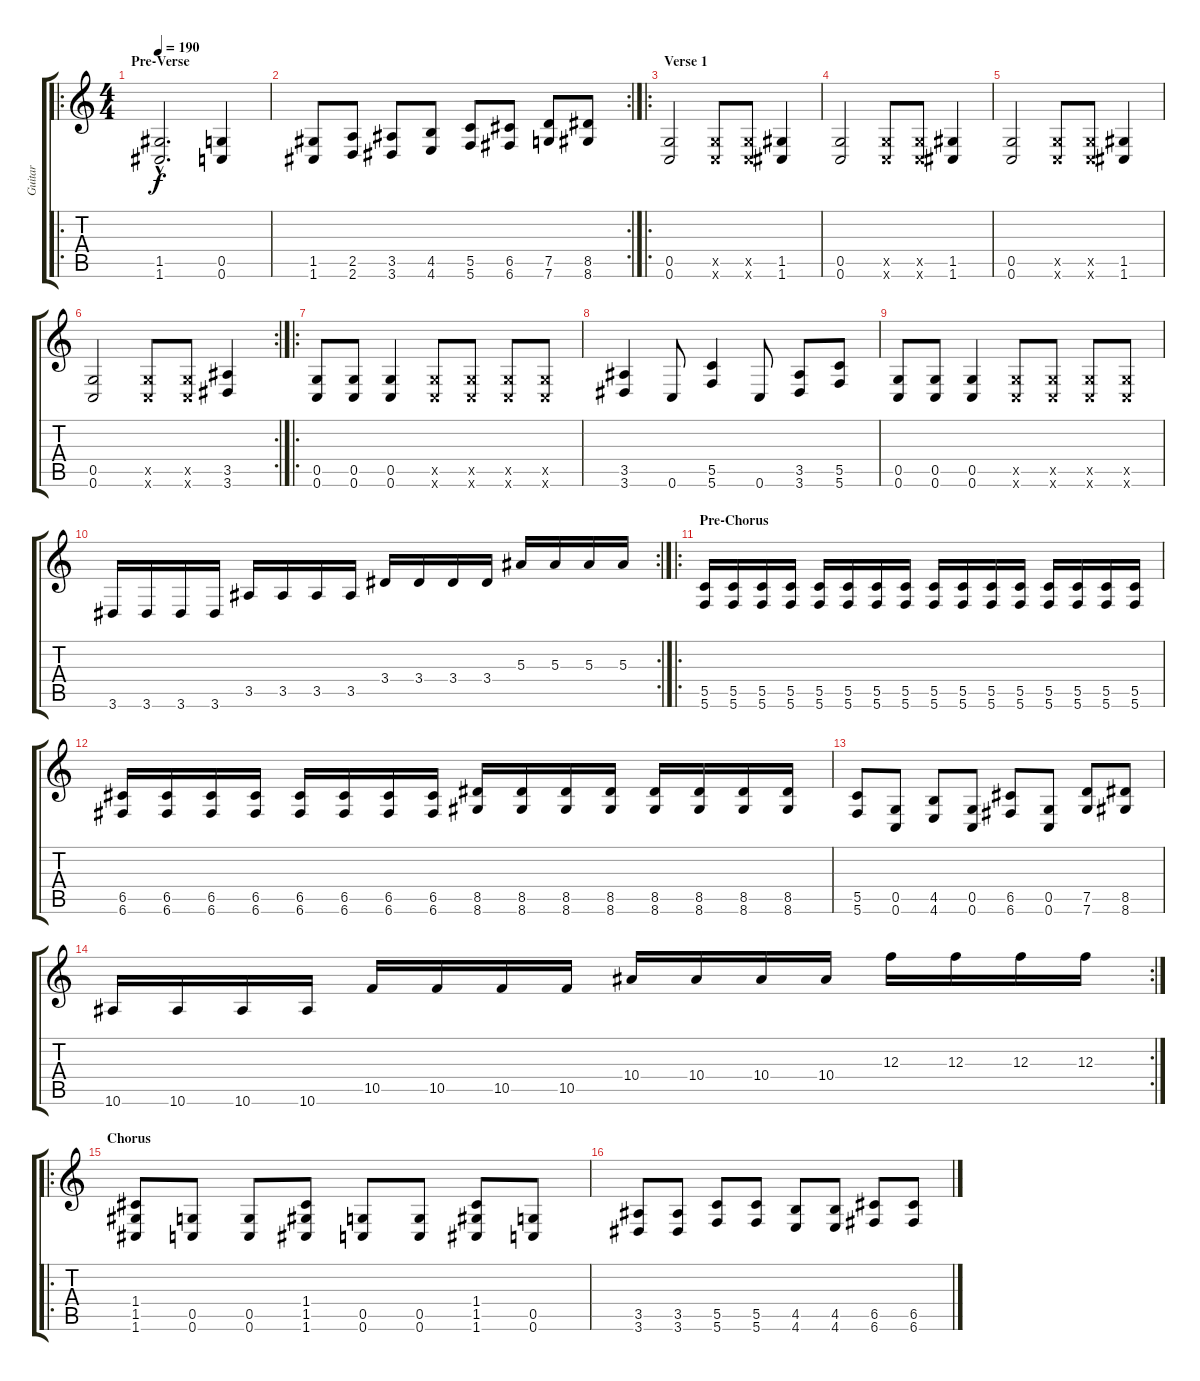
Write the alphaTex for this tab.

\track ("Guitar" "Guitar") {instrument distortionguitar}
\staff {score tabs}
\tuning (D4 A3 F3 C3 G2 C2) {hide}
\ro
\ts (4 4)
\section ("" "Pre-Verse")
\tempo 190
\clef g2
\ks c
(1.5{hac} 1.6{hac}).2{d dy f} (0.5 0.6).4 |
\rc 2
(1.5 1.6).8 (2.5 2.6).8 (3.5 3.6).8 (4.5 4.6).8 (5.5 5.6).8 (6.5 6.6).8 (7.5 7.6).8 (8.5 8.6).8 |
\ro
\section ("" "Verse 1")
(0.5 0.6).2 (0.5{x} 0.6{x}).8 (0.5{x} 0.6{x}).8 (1.5 1.6).4 |
(0.5 0.6).2 (0.5{x} 0.6{x}).8 (0.5{x} 0.6{x}).8 (1.5 1.6).4 |
(0.5 0.6).2 (0.5{x} 0.6{x}).8 (0.5{x} 0.6{x}).8 (1.5 1.6).4 |
\rc 2
(0.5 0.6).2 (0.5{x} 0.6{x}).8 (0.5{x} 0.6{x}).8 (3.5 3.6).4 |
\ro
(0.5 0.6).8 (0.5 0.6).8 (0.5 0.6).4 (0.5{x} 0.6{x}).8 (0.5{x} 0.6{x}).8 (0.5{x} 0.6{x}).8 (0.5{x} 0.6{x}).8 |
(3.5 3.6).4 0.6.8 (5.5 5.6).4 0.6.8 (3.5 3.6).8 (5.5 5.6).8 |
(0.5 0.6).8 (0.5 0.6).8 (0.5 0.6).4 (0.5{x} 0.6{x}).8 (0.5{x} 0.6{x}).8 (0.5{x} 0.6{x}).8 (0.5{x} 0.6{x}).8 |
\rc 2
3.6.16 3.6.16 3.6.16 3.6.16 3.5.16 3.5.16 3.5.16 3.5.16 3.4.16 3.4.16 3.4.16 3.4.16 5.3.16 5.3.16 5.3.16 5.3.16 |
\ro
\section ("" "Pre-Chorus")
(5.5 5.6).16 (5.5 5.6).16 (5.5 5.6).16 (5.5 5.6).16 (5.5 5.6).16 (5.5 5.6).16 (5.5 5.6).16 (5.5 5.6).16 (5.5 5.6).16 (5.5 5.6).16 (5.5 5.6).16 (5.5 5.6).16 (5.5 5.6).16 (5.5 5.6).16 (5.5 5.6).16 (5.5 5.6).16 |
(6.5 6.6).16 (6.5 6.6).16 (6.5 6.6).16 (6.5 6.6).16 (6.5 6.6).16 (6.5 6.6).16 (6.5 6.6).16 (6.5 6.6).16 (8.5 8.6).16 (8.5 8.6).16 (8.5 8.6).16 (8.5 8.6).16 (8.5 8.6).16 (8.5 8.6).16 (8.5 8.6).16 (8.5 8.6).16 |
(5.5 5.6).8 (0.5 0.6).8 (4.5 4.6).8 (0.5 0.6).8 (6.5 6.6).8 (0.5 0.6).8 (7.5 7.6).8 (8.5 8.6).8 |
\rc 2
10.6.16 10.6.16 10.6.16 10.6.16 10.5.16 10.5.16 10.5.16 10.5.16 10.4.16 10.4.16 10.4.16 10.4.16 12.3.16 12.3.16 12.3.16 12.3.16 |
\ro
\section ("" "Chorus")
(1.4 1.5 1.6).8 (0.5 0.6).8 (0.5 0.6).8 (1.4 1.5 1.6).8 (0.5 0.6).8 (0.5 0.6).8 (1.4 1.5 1.6).8 (0.5 0.6).8 |
(3.5 3.6).8 (3.5 3.6).8 (5.5 5.6).8 (5.5 5.6).8 (4.5 4.6).8 (4.5 4.6).8 (6.5 6.6).8 (6.5 6.6).8
